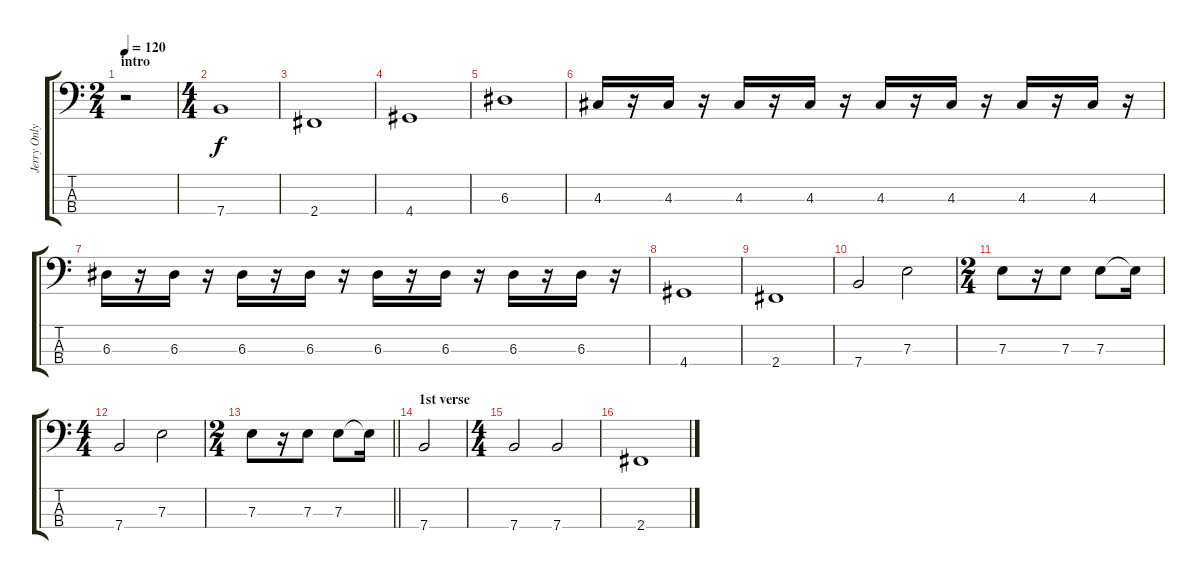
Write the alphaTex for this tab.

\track ("Jerry Only" "Jerry Only") {instrument electricbassfinger}
\staff {score tabs}
\tuning (G2 D2 A1 E1) {hide}
\ts (2 4)
\section ("" "intro")
\tempo 120
\clef f4
\ks c
r.2{dy f instrument electricbassfinger} |
\ts (4 4)
7.4.1 |
2.4.1 |
4.4.1 |
6.3.1 |
4.3.16 r.16 4.3.16 r.16 4.3.16 r.16 4.3.16 r.16 4.3.16 r.16 4.3.16 r.16 4.3.16 r.16 4.3.16 r.16 |
6.3.16 r.16 6.3.16 r.16 6.3.16 r.16 6.3.16 r.16 6.3.16 r.16 6.3.16 r.16 6.3.16 r.16 6.3.16 r.16 |
4.4.1 |
2.4.1 |
7.4.2 7.3.2 |
\ts (2 4)
7.3.8 r.16 7.3.8 7.3.8 7.3{t}.16 |
\ts (4 4)
7.4.2 7.3.2 |
\ts (2 4)
\barLineRight lightlight
7.3.8 r.16 7.3.8 7.3.8 7.3{t}.16 |
\section ("" "1st verse")
7.4.2 |
\ts (4 4)
7.4.2 7.4.2 |
2.4.1
